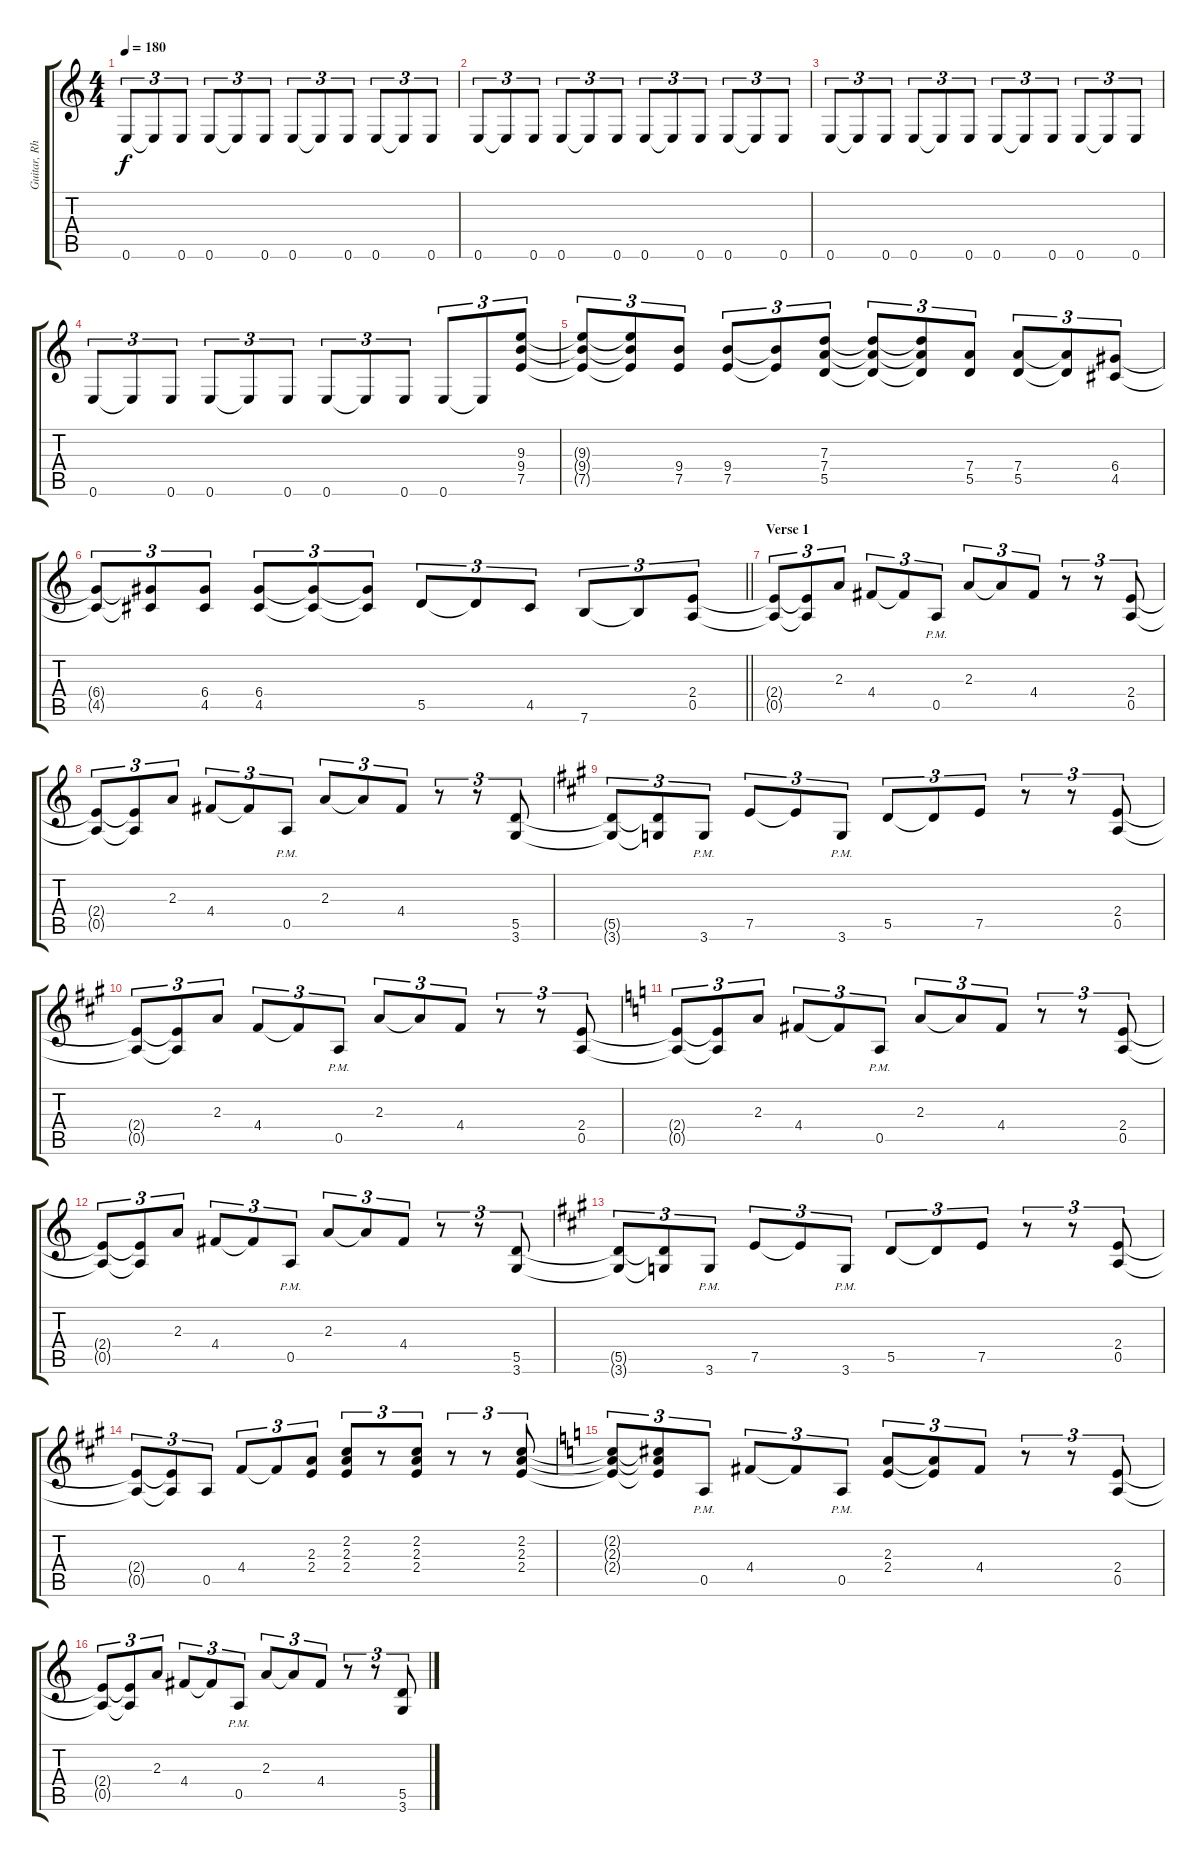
\track ("Guitar, Rhythm" "Guitar, Rh") {instrument overdrivenguitar}
\staff {score tabs}
\tuning (E4 B3 G3 D3 A2 E2) {hide}
\ts (4 4)
\tempo 180
\clef g2
\ks c
0.6.8{tu (3 2) dy f} 0.6{t}.8{tu (3 2)} 0.6.8{tu (3 2)} 0.6.8{tu (3 2)} 0.6{t}.8{tu (3 2)} 0.6.8{tu (3 2)} 0.6.8{tu (3 2)} 0.6{t}.8{tu (3 2)} 0.6.8{tu (3 2)} 0.6.8{tu (3 2)} 0.6{t}.8{tu (3 2)} 0.6.8{tu (3 2)} |
0.6.8{tu (3 2)} 0.6{t}.8{tu (3 2)} 0.6.8{tu (3 2)} 0.6.8{tu (3 2)} 0.6{t}.8{tu (3 2)} 0.6.8{tu (3 2)} 0.6.8{tu (3 2)} 0.6{t}.8{tu (3 2)} 0.6.8{tu (3 2)} 0.6.8{tu (3 2)} 0.6{t}.8{tu (3 2)} 0.6.8{tu (3 2)} |
0.6.8{tu (3 2)} 0.6{t}.8{tu (3 2)} 0.6.8{tu (3 2)} 0.6.8{tu (3 2)} 0.6{t}.8{tu (3 2)} 0.6.8{tu (3 2)} 0.6.8{tu (3 2)} 0.6{t}.8{tu (3 2)} 0.6.8{tu (3 2)} 0.6.8{tu (3 2)} 0.6{t}.8{tu (3 2)} 0.6.8{tu (3 2)} |
0.6.8{tu (3 2)} 0.6{t}.8{tu (3 2)} 0.6.8{tu (3 2)} 0.6.8{tu (3 2)} 0.6{t}.8{tu (3 2)} 0.6.8{tu (3 2)} 0.6.8{tu (3 2)} 0.6{t}.8{tu (3 2)} 0.6.8{tu (3 2)} 0.6.8{tu (3 2)} 0.6{t}.8{tu (3 2)} (9.3 9.4 7.5).8{tu (3 2)} |
(9.3{t} 9.4{t} 7.5{t}).8{tu (3 2)} (9.3{t} 9.4{t} 7.5{t}).8{tu (3 2)} (9.4 7.5).8{tu (3 2)} (9.4 7.5).8{tu (3 2)} (9.4{t} 7.5{t}).8{tu (3 2)} (7.3 7.4 5.5).8{tu (3 2)} (7.3{t} 7.4{t} 5.5{t}).8{tu (3 2)} (7.3{t} 7.4{t} 5.5{t}).8{tu (3 2)} (7.4 5.5).8{tu (3 2)} (7.4 5.5).8{tu (3 2)} (7.4{t} 5.5{t}).8{tu (3 2)} (6.4 4.5).8{tu (3 2)} |
\barLineRight lightlight
(6.4{t} 4.5{t}).8{tu (3 2)} (6.4{t} 4.5{t}).8{tu (3 2)} (6.4 4.5).8{tu (3 2)} (6.4 4.5).8{tu (3 2)} (6.4{t} 4.5{t}).8{tu (3 2)} (6.4{t} 4.5{t}).8{tu (3 2)} 5.5.8{tu (3 2)} 5.5{t}.8{tu (3 2)} 4.5.8{tu (3 2)} 7.6.8{tu (3 2)} 7.6{t}.8{tu (3 2)} (2.4 0.5).8{tu (3 2)} |
\section ("" "Verse 1")
(2.4{t} 0.5{t}).8{tu (3 2)} (2.4{t} 0.5{t}).8{tu (3 2)} 2.3.8{tu (3 2)} 4.4.8{tu (3 2)} 4.4{t}.8{tu (3 2)} 0.5{pm}.8{tu (3 2)} 2.3.8{tu (3 2)} 2.3{t}.8{tu (3 2)} 4.4.8{tu (3 2)} r.8{tu (3 2)} r.8{tu (3 2)} (2.4 0.5).8{tu (3 2)} |
(2.4{t} 0.5{t}).8{tu (3 2)} (2.4{t} 0.5{t}).8{tu (3 2)} 2.3.8{tu (3 2)} 4.4.8{tu (3 2)} 4.4{t}.8{tu (3 2)} 0.5{pm}.8{tu (3 2)} 2.3.8{tu (3 2)} 2.3{t}.8{tu (3 2)} 4.4.8{tu (3 2)} r.8{tu (3 2)} r.8{tu (3 2)} (5.5 3.6).8{tu (3 2)} |
\ks a
(5.5{t} 3.6{t}).8{tu (3 2)} (5.5{t} 3.6{t}).8{tu (3 2)} 3.6{pm}.8{tu (3 2)} 7.5.8{tu (3 2)} 7.5{t}.8{tu (3 2)} 3.6{pm}.8{tu (3 2)} 5.5.8{tu (3 2)} 5.5{t}.8{tu (3 2)} 7.5.8{tu (3 2)} r.8{tu (3 2)} r.8{tu (3 2)} (2.4 0.5).8{tu (3 2)} |
(2.4{t} 0.5{t}).8{tu (3 2)} (2.4{t} 0.5{t}).8{tu (3 2)} 2.3.8{tu (3 2)} 4.4.8{tu (3 2)} 4.4{t}.8{tu (3 2)} 0.5{pm}.8{tu (3 2)} 2.3.8{tu (3 2)} 2.3{t}.8{tu (3 2)} 4.4.8{tu (3 2)} r.8{tu (3 2)} r.8{tu (3 2)} (2.4 0.5).8{tu (3 2)} |
\ks c
(2.4{t} 0.5{t}).8{tu (3 2)} (2.4{t} 0.5{t}).8{tu (3 2)} 2.3.8{tu (3 2)} 4.4.8{tu (3 2)} 4.4{t}.8{tu (3 2)} 0.5{pm}.8{tu (3 2)} 2.3.8{tu (3 2)} 2.3{t}.8{tu (3 2)} 4.4.8{tu (3 2)} r.8{tu (3 2)} r.8{tu (3 2)} (2.4 0.5).8{tu (3 2)} |
(2.4{t} 0.5{t}).8{tu (3 2)} (2.4{t} 0.5{t}).8{tu (3 2)} 2.3.8{tu (3 2)} 4.4.8{tu (3 2)} 4.4{t}.8{tu (3 2)} 0.5{pm}.8{tu (3 2)} 2.3.8{tu (3 2)} 2.3{t}.8{tu (3 2)} 4.4.8{tu (3 2)} r.8{tu (3 2)} r.8{tu (3 2)} (5.5 3.6).8{tu (3 2)} |
\ks a
(5.5{t} 3.6{t}).8{tu (3 2)} (5.5{t} 3.6{t}).8{tu (3 2)} 3.6{pm}.8{tu (3 2)} 7.5.8{tu (3 2)} 7.5{t}.8{tu (3 2)} 3.6{pm}.8{tu (3 2)} 5.5.8{tu (3 2)} 5.5{t}.8{tu (3 2)} 7.5.8{tu (3 2)} r.8{tu (3 2)} r.8{tu (3 2)} (2.4 0.5).8{tu (3 2)} |
(2.4{t} 0.5{t}).8{tu (3 2)} (2.4{t} 0.5{t}).8{tu (3 2)} 0.5.8{tu (3 2)} 4.4.8{tu (3 2)} 4.4{t}.8{tu (3 2)} (2.3 2.4).8{tu (3 2)} (2.2 2.3 2.4).8{tu (3 2)} r.8{tu (3 2)} (2.2 2.3 2.4).8{tu (3 2)} r.8{tu (3 2)} r.8{tu (3 2)} (2.2 2.3 2.4).8{tu (3 2)} |
\ks c
(2.2{t} 2.3{t} 2.4{t}).8{tu (3 2)} (2.2{t} 2.3{t} 2.4{t}).8{tu (3 2)} 0.5{pm}.8{tu (3 2)} 4.4.8{tu (3 2)} 4.4{t}.8{tu (3 2)} 0.5{pm}.8{tu (3 2)} (2.3 2.4).8{tu (3 2)} (2.3{t} 2.4{t}).8{tu (3 2)} 4.4.8{tu (3 2)} r.8{tu (3 2)} r.8{tu (3 2)} (2.4 0.5).8{tu (3 2)} |
(2.4{t} 0.5{t}).8{tu (3 2)} (2.4{t} 0.5{t}).8{tu (3 2)} 2.3.8{tu (3 2)} 4.4.8{tu (3 2)} 4.4{t}.8{tu (3 2)} 0.5{pm}.8{tu (3 2)} 2.3.8{tu (3 2)} 2.3{t}.8{tu (3 2)} 4.4.8{tu (3 2)} r.8{tu (3 2)} r.8{tu (3 2)} (5.5 3.6).8{tu (3 2)}
